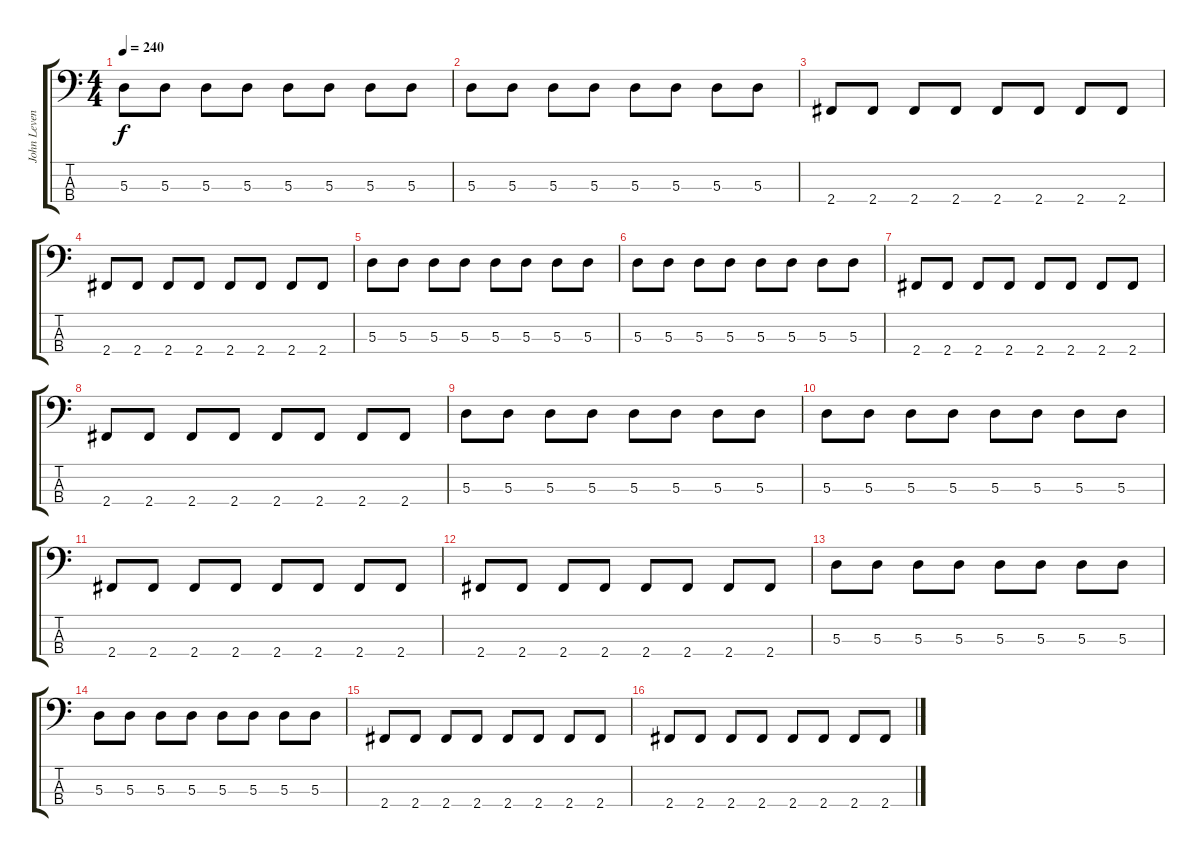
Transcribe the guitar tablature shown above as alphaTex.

\track ("John Leven" "John Leven") {instrument electricbasspick}
\staff {score tabs}
\tuning (G2 D2 A1 E1) {hide}
\ts (4 4)
\tempo 240
\clef f4
\ks c
5.3.8{dy f instrument electricbasspick} 5.3.8 5.3.8 5.3.8 5.3.8 5.3.8 5.3.8 5.3.8 |
5.3.8 5.3.8 5.3.8 5.3.8 5.3.8 5.3.8 5.3.8 5.3.8 |
2.4.8 2.4.8 2.4.8 2.4.8 2.4.8 2.4.8 2.4.8 2.4.8 |
2.4.8 2.4.8 2.4.8 2.4.8 2.4.8 2.4.8 2.4.8 2.4.8 |
5.3.8 5.3.8 5.3.8 5.3.8 5.3.8 5.3.8 5.3.8 5.3.8 |
5.3.8 5.3.8 5.3.8 5.3.8 5.3.8 5.3.8 5.3.8 5.3.8 |
2.4.8 2.4.8 2.4.8 2.4.8 2.4.8 2.4.8 2.4.8 2.4.8 |
2.4.8 2.4.8 2.4.8 2.4.8 2.4.8 2.4.8 2.4.8 2.4.8 |
5.3.8 5.3.8 5.3.8 5.3.8 5.3.8 5.3.8 5.3.8 5.3.8 |
5.3.8 5.3.8 5.3.8 5.3.8 5.3.8 5.3.8 5.3.8 5.3.8 |
2.4.8 2.4.8 2.4.8 2.4.8 2.4.8 2.4.8 2.4.8 2.4.8 |
2.4.8 2.4.8 2.4.8 2.4.8 2.4.8 2.4.8 2.4.8 2.4.8 |
5.3.8 5.3.8 5.3.8 5.3.8 5.3.8 5.3.8 5.3.8 5.3.8 |
5.3.8 5.3.8 5.3.8 5.3.8 5.3.8 5.3.8 5.3.8 5.3.8 |
2.4.8 2.4.8 2.4.8 2.4.8 2.4.8 2.4.8 2.4.8 2.4.8 |
2.4.8 2.4.8 2.4.8 2.4.8 2.4.8 2.4.8 2.4.8 2.4.8
